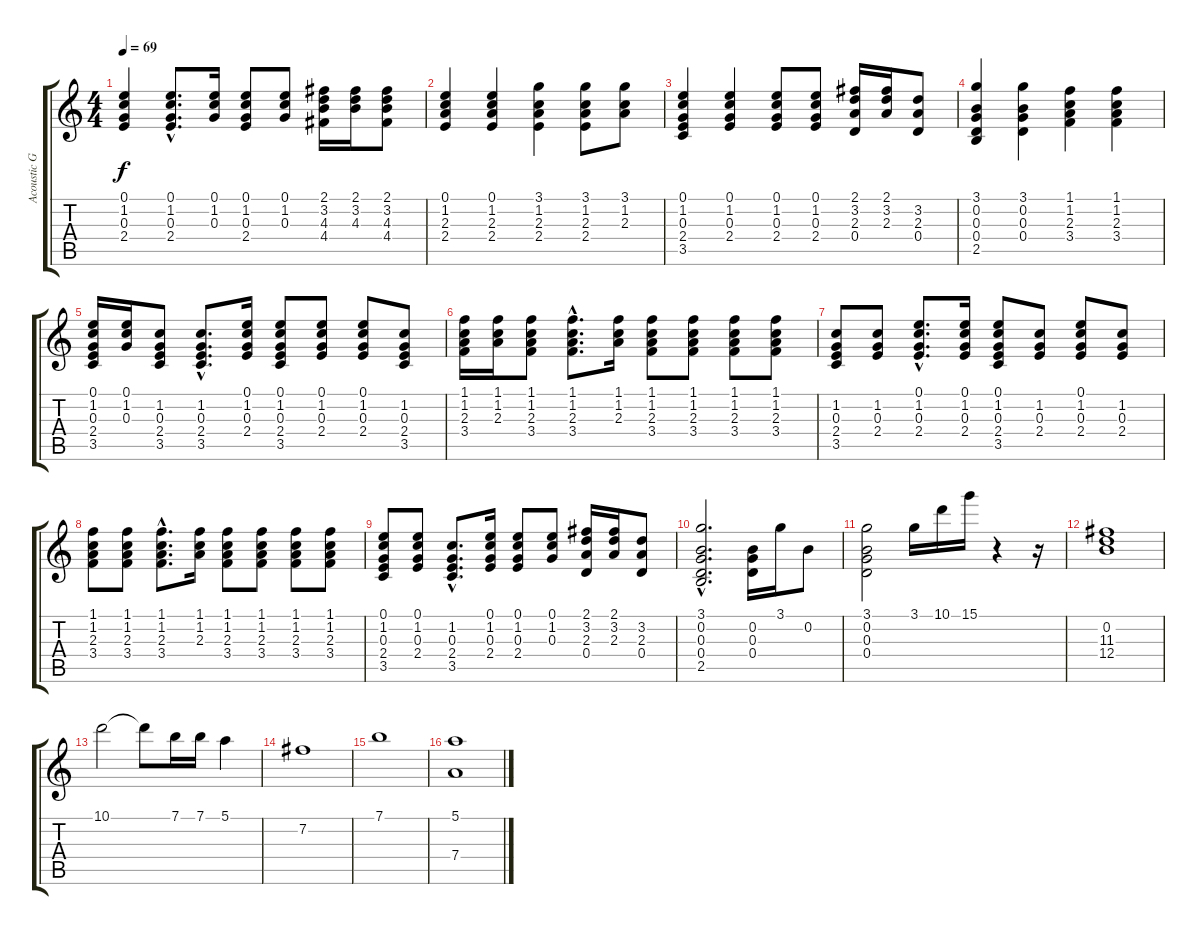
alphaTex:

\track ("Acoustic Guitar 2" "Acoustic G") {instrument acousticguitarsteel}
\staff {score tabs}
\tuning (E4 B3 G3 D3 A2 E2) {hide}
\ts (4 4)
\tempo 69
\clef g2
\ks c
(0.1 1.2 0.3 2.4).4{dy f} (0.1{hac} 1.2{hac} 0.3{hac} 2.4{hac}).8{d} (0.1 1.2 0.3).16 (0.1 1.2 0.3 2.4).8 (0.1 1.2 0.3).8 (2.1 3.2 4.3 4.4).16 (2.1 3.2 4.3).16 (2.1 3.2 4.3 4.4).8 |
(0.1 1.2 2.3 2.4).4 (0.1 1.2 2.3 2.4).4 (3.1 1.2 2.3 2.4).4 (3.1 1.2 2.3 2.4).8 (3.1 1.2 2.3).8 |
(0.1 1.2 0.3 2.4 3.5).4 (0.1 1.2 0.3 2.4).4 (0.1 1.2 0.3 2.4).8 (0.1 1.2 0.3 2.4).8 (2.1 3.2 2.3 0.4).16 (2.1 3.2 2.3).16 (3.2 2.3 0.4).8 |
(3.1 0.2 0.3 0.4 2.5).4 (3.1 0.2 0.3 0.4).4 (1.1 1.2 2.3 3.4).4 (1.1 1.2 2.3 3.4).4 |
(0.1 1.2 0.3 2.4 3.5).16 (0.1 1.2 0.3).16 (1.2 0.3 2.4 3.5).8 (1.2{hac} 0.3{hac} 2.4{hac} 3.5{hac}).8{d} (0.1 1.2 0.3 2.4).16 (0.1 1.2 0.3 2.4 3.5).8 (0.1 1.2 0.3 2.4).8 (0.1 1.2 0.3 2.4).8 (1.2 0.3 2.4 3.5).8 |
(1.1 1.2 2.3 3.4).16 (1.1 1.2 2.3).16 (1.1 1.2 2.3 3.4).8 (1.1{hac} 1.2{hac} 2.3{hac} 3.4{hac}).8{d} (1.1 1.2 2.3).16 (1.1 1.2 2.3 3.4).8 (1.1 1.2 2.3 3.4).8 (1.1 1.2 2.3 3.4).8 (1.1 1.2 2.3 3.4).8 |
(1.2 0.3 2.4 3.5).8 (1.2 0.3 2.4).8 (0.1{hac} 1.2{hac} 0.3{hac} 2.4{hac}).8{d} (0.1 1.2 0.3 2.4).16 (0.1 1.2 0.3 2.4 3.5).8 (1.2 0.3 2.4).8 (0.1 1.2 0.3 2.4).8 (1.2 0.3 2.4).8 |
(1.1 1.2 2.3 3.4).8 (1.1 1.2 2.3 3.4).8 (1.1{hac} 1.2{hac} 2.3{hac} 3.4{hac}).8{d} (1.1 1.2 2.3).16 (1.1 1.2 2.3 3.4).8 (1.1 1.2 2.3 3.4).8 (1.1 1.2 2.3 3.4).8 (1.1 1.2 2.3 3.4).8 |
(0.1 1.2 0.3 2.4 3.5).8 (0.1 1.2 0.3 2.4).8 (1.2{hac} 0.3{hac} 2.4{hac} 3.5{hac}).8{d} (0.1 1.2 0.3 2.4).16 (0.1 1.2 0.3 2.4).8 (0.1 1.2 0.3).8 (2.1 3.2 2.3 0.4).16 (2.1 3.2 2.3).16 (3.2 2.3 0.4).8 |
(3.1{hac} 0.2{hac} 0.3{hac} 0.4{hac} 2.5{hac}).2{d} (0.2 0.3 0.4).16 3.1.16 0.2.8 |
(3.1 0.2 0.3 0.4).2 3.1.16 10.1.16 15.1.16 r.4 r.16 |
(0.2 11.3 12.4).1 |
10.1.2 10.1{t}.8 7.1.16 7.1.16 5.1.4 |
7.2.1 |
7.1.1 |
(5.1 7.4).1
